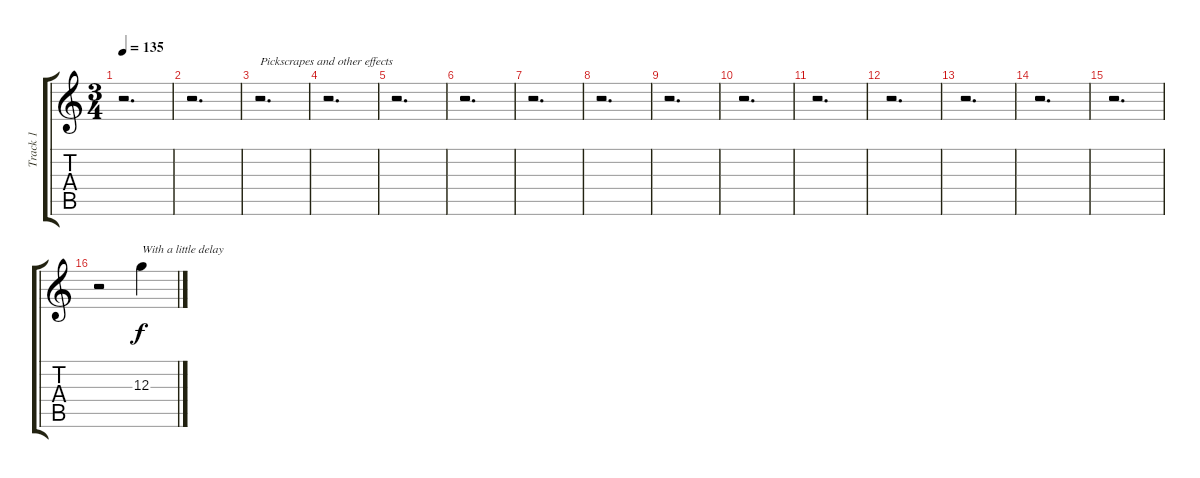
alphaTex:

\track ("Track 1" "Track 1") {instrument overdrivenguitar}
\staff {score tabs}
\tuning (E4 B3 G3 D3 A2 E2) {hide}
\ts (3 4)
\tempo 135
\clef g2
\ks c
r.2{d dy f instrument overdrivenguitar} |
r.2{d} |
r.2{d txt "Pickscrapes and other effects"} |
r.2{d} |
r.2{d} |
r.2{d} |
r.2{d} |
r.2{d} |
r.2{d} |
r.2{d} |
r.2{d} |
r.2{d} |
r.2{d} |
r.2{d} |
r.2{d} |
r.2 12.3.4{txt "With a little delay"}
